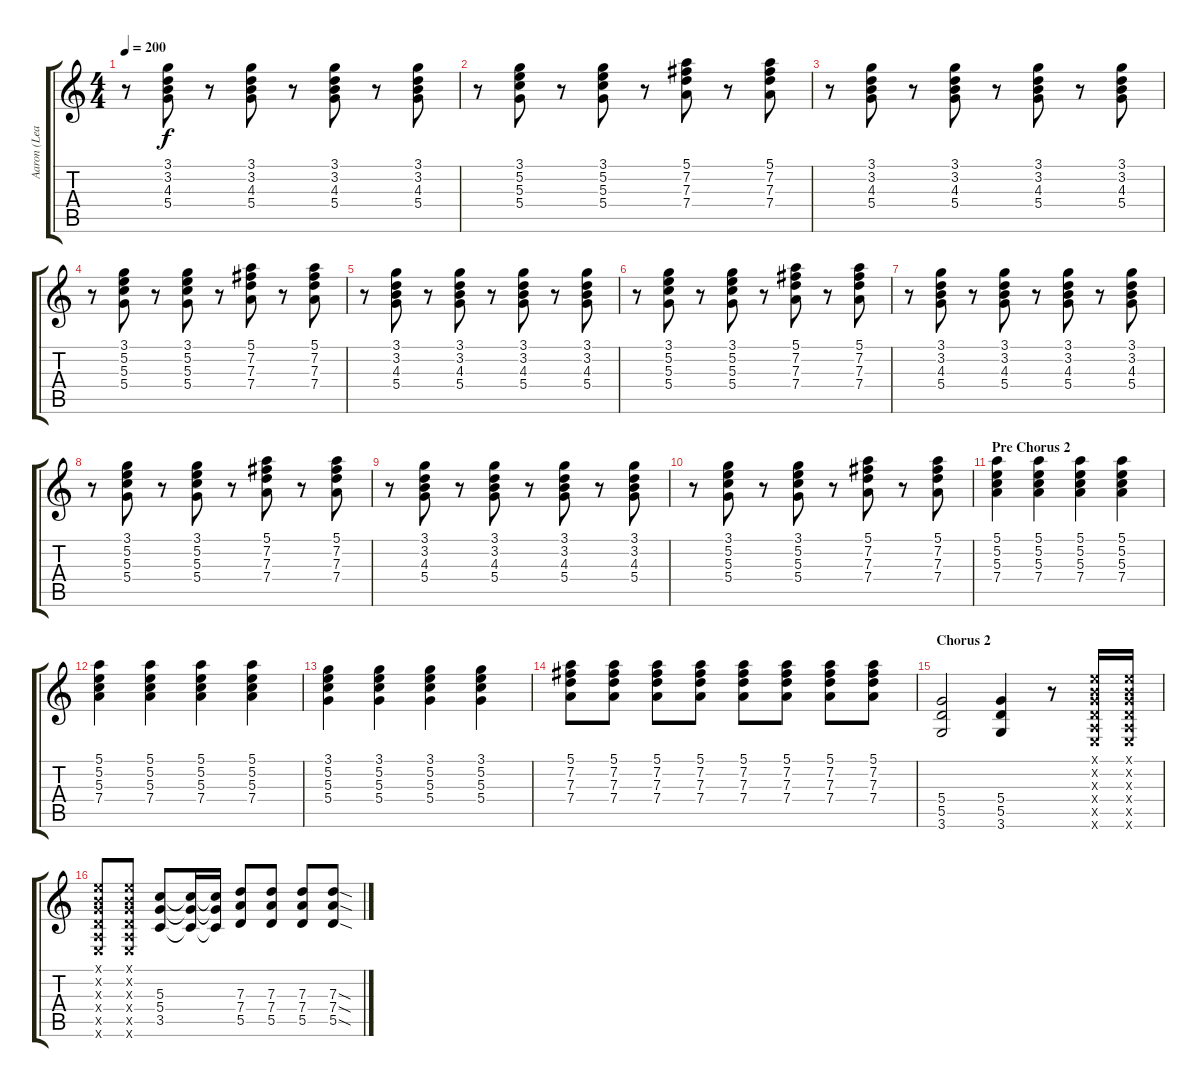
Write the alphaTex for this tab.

\track ("Aaron (Lead Guitar)" "Aaron (Lea") {instrument electricguitarmuted}
\staff {score tabs}
\tuning (E4 B3 G3 D3 A2 E2) {hide}
\ts (4 4)
\tempo 200
\clef g2
\ks c
r.8{dy f} (3.1 3.2 4.3 5.4).8 r.8 (3.1 3.2 4.3 5.4).8 r.8 (3.1 3.2 4.3 5.4).8 r.8 (3.1 3.2 4.3 5.4).8 |
r.8 (3.1 5.2 5.3 5.4).8 r.8 (3.1 5.2 5.3 5.4).8 r.8 (5.1 7.2 7.3 7.4).8 r.8 (5.1 7.2 7.3 7.4).8 |
r.8 (3.1 3.2 4.3 5.4).8 r.8 (3.1 3.2 4.3 5.4).8 r.8 (3.1 3.2 4.3 5.4).8 r.8 (3.1 3.2 4.3 5.4).8 |
r.8 (3.1 5.2 5.3 5.4).8 r.8 (3.1 5.2 5.3 5.4).8 r.8 (5.1 7.2 7.3 7.4).8 r.8 (5.1 7.2 7.3 7.4).8 |
r.8 (3.1 3.2 4.3 5.4).8 r.8 (3.1 3.2 4.3 5.4).8 r.8 (3.1 3.2 4.3 5.4).8 r.8 (3.1 3.2 4.3 5.4).8 |
r.8 (3.1 5.2 5.3 5.4).8 r.8 (3.1 5.2 5.3 5.4).8 r.8 (5.1 7.2 7.3 7.4).8 r.8 (5.1 7.2 7.3 7.4).8 |
r.8 (3.1 3.2 4.3 5.4).8 r.8 (3.1 3.2 4.3 5.4).8 r.8 (3.1 3.2 4.3 5.4).8 r.8 (3.1 3.2 4.3 5.4).8 |
r.8 (3.1 5.2 5.3 5.4).8 r.8 (3.1 5.2 5.3 5.4).8 r.8 (5.1 7.2 7.3 7.4).8 r.8 (5.1 7.2 7.3 7.4).8 |
r.8 (3.1 3.2 4.3 5.4).8 r.8 (3.1 3.2 4.3 5.4).8 r.8 (3.1 3.2 4.3 5.4).8 r.8 (3.1 3.2 4.3 5.4).8 |
r.8 (3.1 5.2 5.3 5.4).8 r.8 (3.1 5.2 5.3 5.4).8 r.8 (5.1 7.2 7.3 7.4).8 r.8 (5.1 7.2 7.3 7.4).8 |
\section ("" "Pre Chorus 2")
(5.1 5.2 5.3 7.4).4 (5.1 5.2 5.3 7.4).4 (5.1 5.2 5.3 7.4).4 (5.1 5.2 5.3 7.4).4 |
(5.1 5.2 5.3 7.4).4 (5.1 5.2 5.3 7.4).4 (5.1 5.2 5.3 7.4).4 (5.1 5.2 5.3 7.4).4 |
(3.1 5.2 5.3 5.4).4 (3.1 5.2 5.3 5.4).4 (3.1 5.2 5.3 5.4).4 (3.1 5.2 5.3 5.4).4 |
(5.1 7.2 7.3 7.4).8 (5.1 7.2 7.3 7.4).8 (5.1 7.2 7.3 7.4).8 (5.1 7.2 7.3 7.4).8 (5.1 7.2 7.3 7.4).8 (5.1 7.2 7.3 7.4).8 (5.1 7.2 7.3 7.4).8 (5.1 7.2 7.3 7.4).8 |
\section ("" "Chorus 2")
(5.4 5.5 3.6).2{volume 13 instrument distortionguitar} (5.4 5.5 3.6).4 r.8 (0.1{x} 0.2{x} 0.3{x} 0.4{x} 0.5{x} 0.6{x}).16 (0.1{x} 0.2{x} 0.3{x} 0.4{x} 0.5{x} 0.6{x}).16 |
(0.1{x} 0.2{x} 0.3{x} 0.4{x} 0.5{x} 0.6{x}).8 (0.1{x} 0.2{x} 0.3{x} 0.4{x} 0.5{x} 0.6{x}).8 (5.3 5.4 3.5).8 (5.3{t} 5.4{t} 3.5{t}).16 (5.3{t} 5.4{t} 3.5{t}).16 (7.3 7.4 5.5).8 (7.3 7.4 5.5).8 (7.3 7.4 5.5).8 (7.3{sod} 7.4{sod} 5.5{sod}).8
